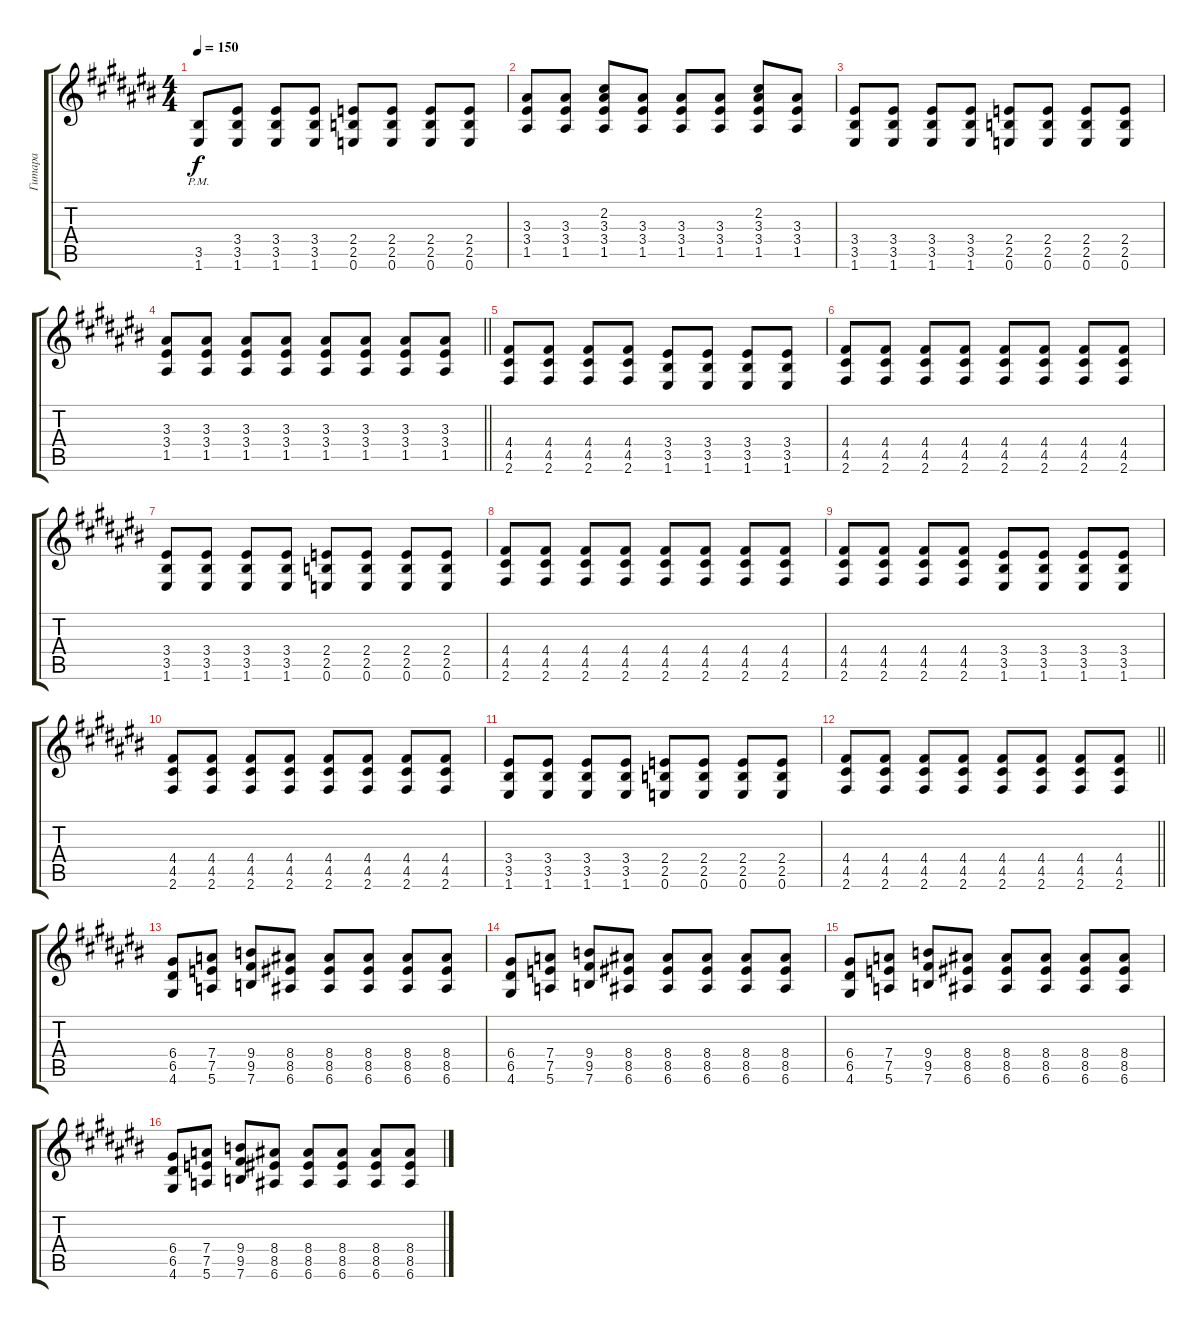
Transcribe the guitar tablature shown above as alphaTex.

\track ("Гитара" "Гитара") {instrument distortionguitar}
\staff {score tabs}
\tuning (E4 B3 G3 D3 A2 E2) {hide}
\ts (4 4)
\tempo 150
\clef g2
\ks a#minor
(3.5{pm} 1.6{pm}).8{dy f} (3.4 3.5 1.6).8 (3.4 3.5 1.6).8 (3.4 3.5 1.6).8 (2.4 2.5 0.6).8 (2.4 2.5 0.6).8 (2.4 2.5 0.6).8 (2.4 2.5 0.6).8 |
(3.3 3.4 1.5).8 (3.3 3.4 1.5).8 (2.2 3.3 3.4 1.5).8 (3.3 3.4 1.5).8 (3.3 3.4 1.5).8 (3.3 3.4 1.5).8 (2.2 3.3 3.4 1.5).8 (3.3 3.4 1.5).8 |
(3.4 3.5 1.6).8 (3.4 3.5 1.6).8 (3.4 3.5 1.6).8 (3.4 3.5 1.6).8 (2.4 2.5 0.6).8 (2.4 2.5 0.6).8 (2.4 2.5 0.6).8 (2.4 2.5 0.6).8 |
\barLineRight lightlight
(3.3 3.4 1.5).8 (3.3 3.4 1.5).8 (3.3 3.4 1.5).8 (3.3 3.4 1.5).8 (3.3 3.4 1.5).8 (3.3 3.4 1.5).8 (3.3 3.4 1.5).8 (3.3 3.4 1.5).8 |
\section ("" "")
(4.4 4.5 2.6).8 (4.4 4.5 2.6).8 (4.4 4.5 2.6).8 (4.4 4.5 2.6).8 (3.4 3.5 1.6).8 (3.4 3.5 1.6).8 (3.4 3.5 1.6).8 (3.4 3.5 1.6).8 |
(4.4 4.5 2.6).8 (4.4 4.5 2.6).8 (4.4 4.5 2.6).8 (4.4 4.5 2.6).8 (4.4 4.5 2.6).8 (4.4 4.5 2.6).8 (4.4 4.5 2.6).8 (4.4 4.5 2.6).8 |
(3.4 3.5 1.6).8 (3.4 3.5 1.6).8 (3.4 3.5 1.6).8 (3.4 3.5 1.6).8 (2.4 2.5 0.6).8 (2.4 2.5 0.6).8 (2.4 2.5 0.6).8 (2.4 2.5 0.6).8 |
(4.4 4.5 2.6).8 (4.4 4.5 2.6).8 (4.4 4.5 2.6).8 (4.4 4.5 2.6).8 (4.4 4.5 2.6).8 (4.4 4.5 2.6).8 (4.4 4.5 2.6).8 (4.4 4.5 2.6).8 |
(4.4 4.5 2.6).8 (4.4 4.5 2.6).8 (4.4 4.5 2.6).8 (4.4 4.5 2.6).8 (3.4 3.5 1.6).8 (3.4 3.5 1.6).8 (3.4 3.5 1.6).8 (3.4 3.5 1.6).8 |
(4.4 4.5 2.6).8 (4.4 4.5 2.6).8 (4.4 4.5 2.6).8 (4.4 4.5 2.6).8 (4.4 4.5 2.6).8 (4.4 4.5 2.6).8 (4.4 4.5 2.6).8 (4.4 4.5 2.6).8 |
(3.4 3.5 1.6).8 (3.4 3.5 1.6).8 (3.4 3.5 1.6).8 (3.4 3.5 1.6).8 (2.4 2.5 0.6).8 (2.4 2.5 0.6).8 (2.4 2.5 0.6).8 (2.4 2.5 0.6).8 |
\barLineRight lightlight
(4.4 4.5 2.6).8 (4.4 4.5 2.6).8 (4.4 4.5 2.6).8 (4.4 4.5 2.6).8 (4.4 4.5 2.6).8 (4.4 4.5 2.6).8 (4.4 4.5 2.6).8 (4.4 4.5 2.6).8 |
(6.4 6.5 4.6).8 (7.4 7.5 5.6).8 (9.4 9.5 7.6).8 (8.4 8.5 6.6).8 (8.4 8.5 6.6).8 (8.4 8.5 6.6).8 (8.4 8.5 6.6).8 (8.4 8.5 6.6).8 |
(6.4 6.5 4.6).8 (7.4 7.5 5.6).8 (9.4 9.5 7.6).8 (8.4 8.5 6.6).8 (8.4 8.5 6.6).8 (8.4 8.5 6.6).8 (8.4 8.5 6.6).8 (8.4 8.5 6.6).8 |
(6.4 6.5 4.6).8 (7.4 7.5 5.6).8 (9.4 9.5 7.6).8 (8.4 8.5 6.6).8 (8.4 8.5 6.6).8 (8.4 8.5 6.6).8 (8.4 8.5 6.6).8 (8.4 8.5 6.6).8 |
(6.4 6.5 4.6).8 (7.4 7.5 5.6).8 (9.4 9.5 7.6).8 (8.4 8.5 6.6).8 (8.4 8.5 6.6).8 (8.4 8.5 6.6).8 (8.4 8.5 6.6).8 (8.4 8.5 6.6).8
